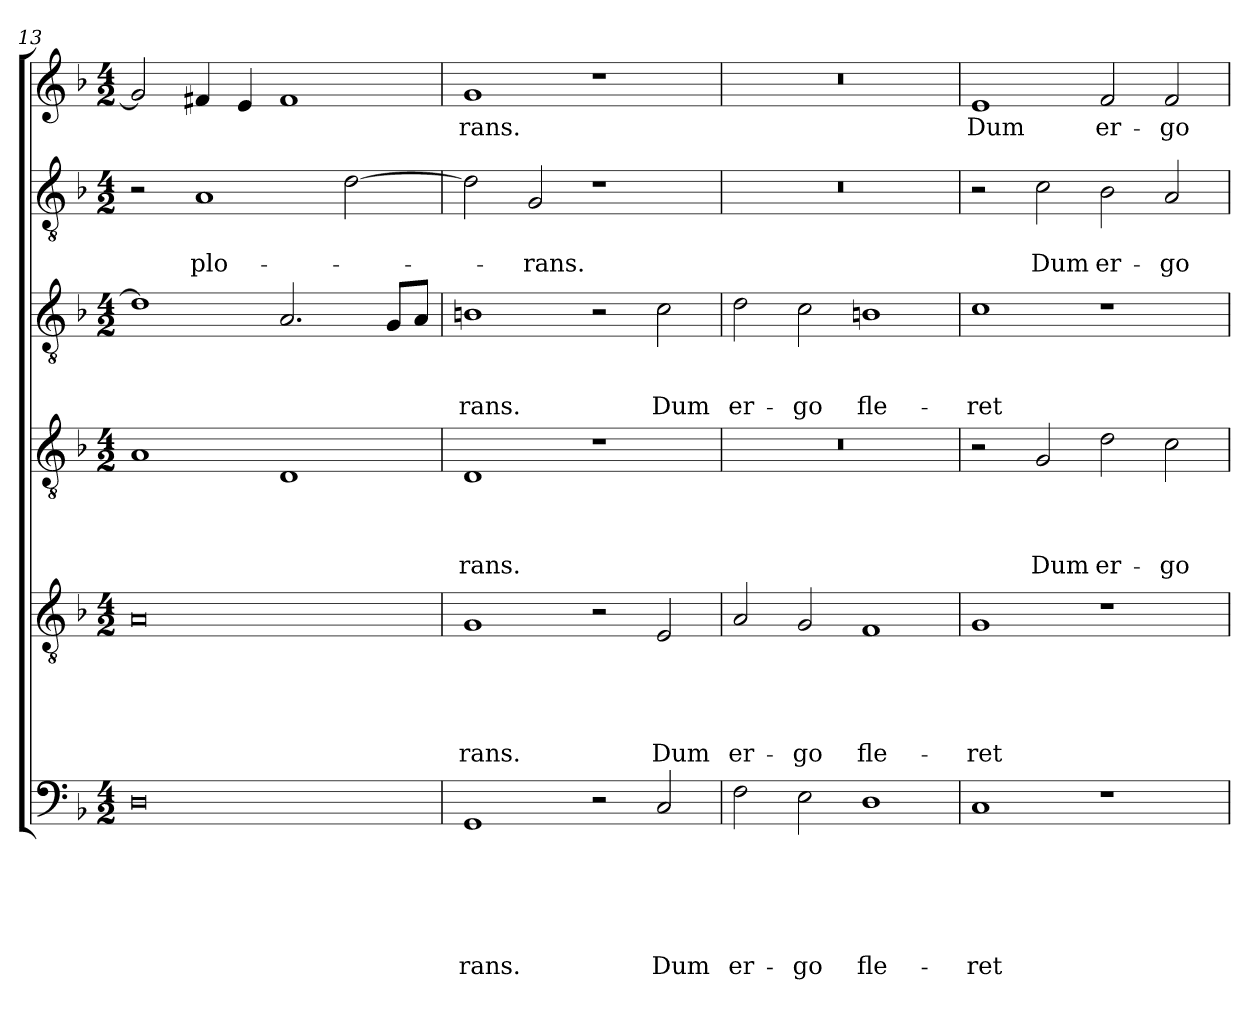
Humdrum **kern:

**kern	**text	**text	**text	**text	**text	**text	**kern	**text	**text	**text	**text	**text	**kern	**text	**text	**text	**text	**kern	**text	**text	**text	**kern	**text	**text	**kern	**text
*part6	*part6	*part6	*part6	*part6	*part6	*part6	*part5	*part5	*part5	*part5	*part5	*part5	*part4	*part4	*part4	*part4	*part4	*part3	*part3	*part3	*part3	*part2	*part2	*part2	*part1	*part1
*staff6	*staff6	*staff6	*staff6	*staff6	*staff6	*staff6	*staff5	*staff5	*staff5	*staff5	*staff5	*staff5	*staff4	*staff4	*staff4	*staff4	*staff4	*staff3	*staff3	*staff3	*staff3	*staff2	*staff2	*staff2	*staff1	*staff1
!!LO:LB:g=z
*clefF4	*	*	*	*	*	*	*clefGv2	*	*	*	*	*	*clefGv2	*	*	*	*	*clefGv2	*	*	*	*clefGv2	*	*	*clefG2	*
*k[b-]	*	*	*	*	*	*	*k[b-]	*	*	*	*	*	*k[b-]	*	*	*	*	*k[b-]	*	*	*	*k[b-]	*	*	*k[b-]	*
*F:	*	*	*	*	*	*	*F:	*	*	*	*	*	*F:	*	*	*	*	*F:	*	*	*	*F:	*	*	*F:	*
*M4/2	*	*	*	*	*	*	*M4/2	*	*	*	*	*	*M4/2	*	*	*	*	*M4/2	*	*	*	*M4/2	*	*	*M4/2	*
=13	=13	=13	=13	=13	=13	=13	=13	=13	=13	=13	=13	=13	=13	=13	=13	=13	=13	=13	=13	=13	=13	=13	=13	=13	=13	=13
0D	.	.	.	.	.	.	0A	.	.	.	.	.	1A	.	.	.	.	1d]	.	.	.	2r	.	.	2g/]	.
.	.	.	.	.	.	.	.	.	.	.	.	.	.	.	.	.	.	.	.	.	.	1A	.	plo-	4f#X/	.
.	.	.	.	.	.	.	.	.	.	.	.	.	.	.	.	.	.	.	.	.	.	.	.	.	4e/	.
.	.	.	.	.	.	.	.	.	.	.	.	.	1D	.	.	.	.	2.A/	.	.	.	.	.	.	1f#	.
.	.	.	.	.	.	.	.	.	.	.	.	.	.	.	.	.	.	.	.	.	.	[2d\	.	.	.	.
.	.	.	.	.	.	.	.	.	.	.	.	.	.	.	.	.	.	8G/L	.	.	.	.	.	.	.	.
.	.	.	.	.	.	.	.	.	.	.	.	.	.	.	.	.	.	8A/J	.	.	.	.	.	.	.	.
=14	=14	=14	=14	=14	=14	=14	=14	=14	=14	=14	=14	=14	=14	=14	=14	=14	=14	=14	=14	=14	=14	=14	=14	=14	=14	=14
1GG	.	.	.	.	.	-rans.	1G	.	.	.	.	-rans.	1D	.	.	.	-rans.	1Bn	.	.	-rans.	2d\]	.	.	1g	-rans.
.	.	.	.	.	.	.	.	.	.	.	.	.	.	.	.	.	.	.	.	.	.	2G/	.	-rans.	.	.
2r	.	.	.	.	.	.	2r	.	.	.	.	.	1r	.	.	.	.	2r	.	.	.	1r	.	.	1r	.
2C/	.	.	.	.	.	Dum	2E/	.	.	.	.	Dum	.	.	.	.	.	2c\	.	.	Dum	.	.	.	.	.
=15	=15	=15	=15	=15	=15	=15	=15	=15	=15	=15	=15	=15	=15	=15	=15	=15	=15	=15	=15	=15	=15	=15	=15	=15	=15	=15
2F\	.	.	.	.	.	er-	2A/	.	.	.	.	er-	0r	.	.	.	.	2d\	.	.	er-	0r	.	.	0r	.
2E\	.	.	.	.	.	-go	2G/	.	.	.	.	-go	.	.	.	.	.	2c\	.	.	-go	.	.	.	.	.
1D	.	.	.	.	.	fle-	1F	.	.	.	.	fle-	.	.	.	.	.	1Bn	.	.	fle-	.	.	.	.	.
=16	=16	=16	=16	=16	=16	=16	=16	=16	=16	=16	=16	=16	=16	=16	=16	=16	=16	=16	=16	=16	=16	=16	=16	=16	=16	=16
1C	.	.	.	.	.	-ret	1G	.	.	.	.	-ret	2r	.	.	.	.	1c	.	.	-ret	2r	.	.	1e	Dum
.	.	.	.	.	.	.	.	.	.	.	.	.	2G/	.	.	.	Dum	.	.	.	.	2c\	.	Dum	.	.
1r	.	.	.	.	.	.	1r	.	.	.	.	.	2d\	.	.	.	er-	1r	.	.	.	2B-\	.	er-	2f/	er-
.	.	.	.	.	.	.	.	.	.	.	.	.	2c\	.	.	.	-go	.	.	.	.	2A/	.	-go	2f/	-go
=	=	=	=	=	=	=	=	=	=	=	=	=	=	=	=	=	=	=	=	=	=	=	=	=	=	=
*-	*-	*-	*-	*-	*-	*-	*-	*-	*-	*-	*-	*-	*-	*-	*-	*-	*-	*-	*-	*-	*-	*-	*-	*-	*-	*-
